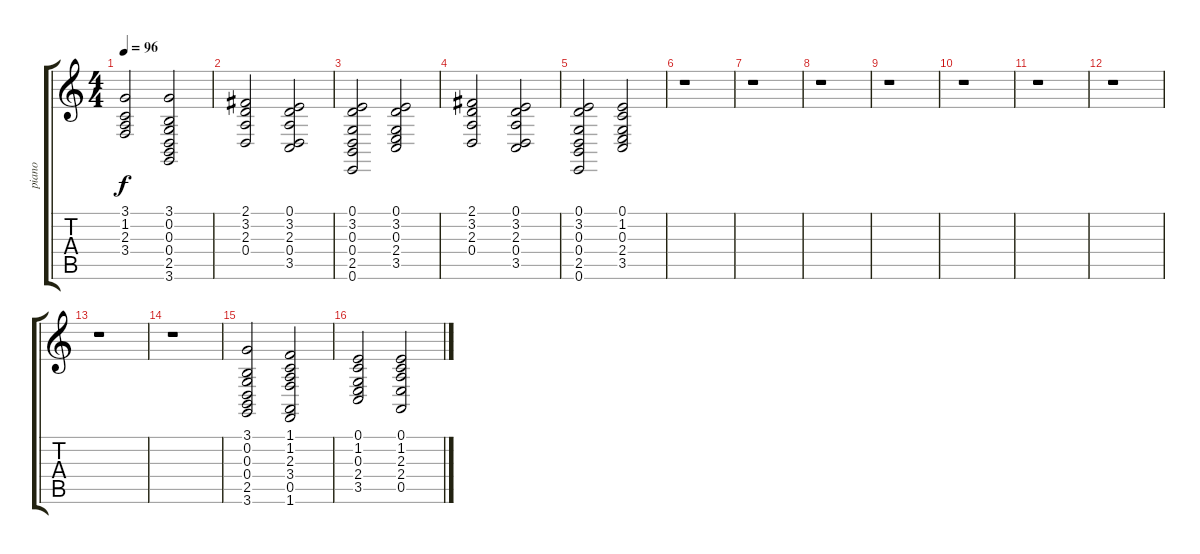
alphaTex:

\track ("piano" "piano") {instrument acousticgrandpiano}
\staff {score tabs}
\tuning (E4 B3 G3 D3 A2 E2) {hide}
\ts (4 4)
\tempo 96
\clef g2
\ks c
(3.1 1.2 2.3 3.4).2{dy f} (3.1 0.2 0.3 0.4 2.5 3.6).2 |
(2.1 3.2 2.3 0.4).2 (0.1 3.2 2.3 0.4 3.5).2 |
(0.1 3.2 0.3 0.4 2.5 0.6).2 (0.1 3.2 0.3 2.4 3.5).2 |
(2.1 3.2 2.3 0.4).2 (0.1 3.2 2.3 0.4 3.5).2 |
(0.1 3.2 0.3 0.4 2.5 0.6).2 (0.1 1.2 0.3 2.4 3.5).2 |
r.1 |
r.1 |
r.1 |
r.1 |
r.1 |
r.1 |
r.1 |
r.1 |
r.1 |
(3.1 0.2 0.3 0.4 2.5 3.6).2 (1.1 1.2 2.3 3.4 0.5 1.6).2 |
(0.1 1.2 0.3 2.4 3.5).2 (0.1 1.2 2.3 2.4 0.5).2
